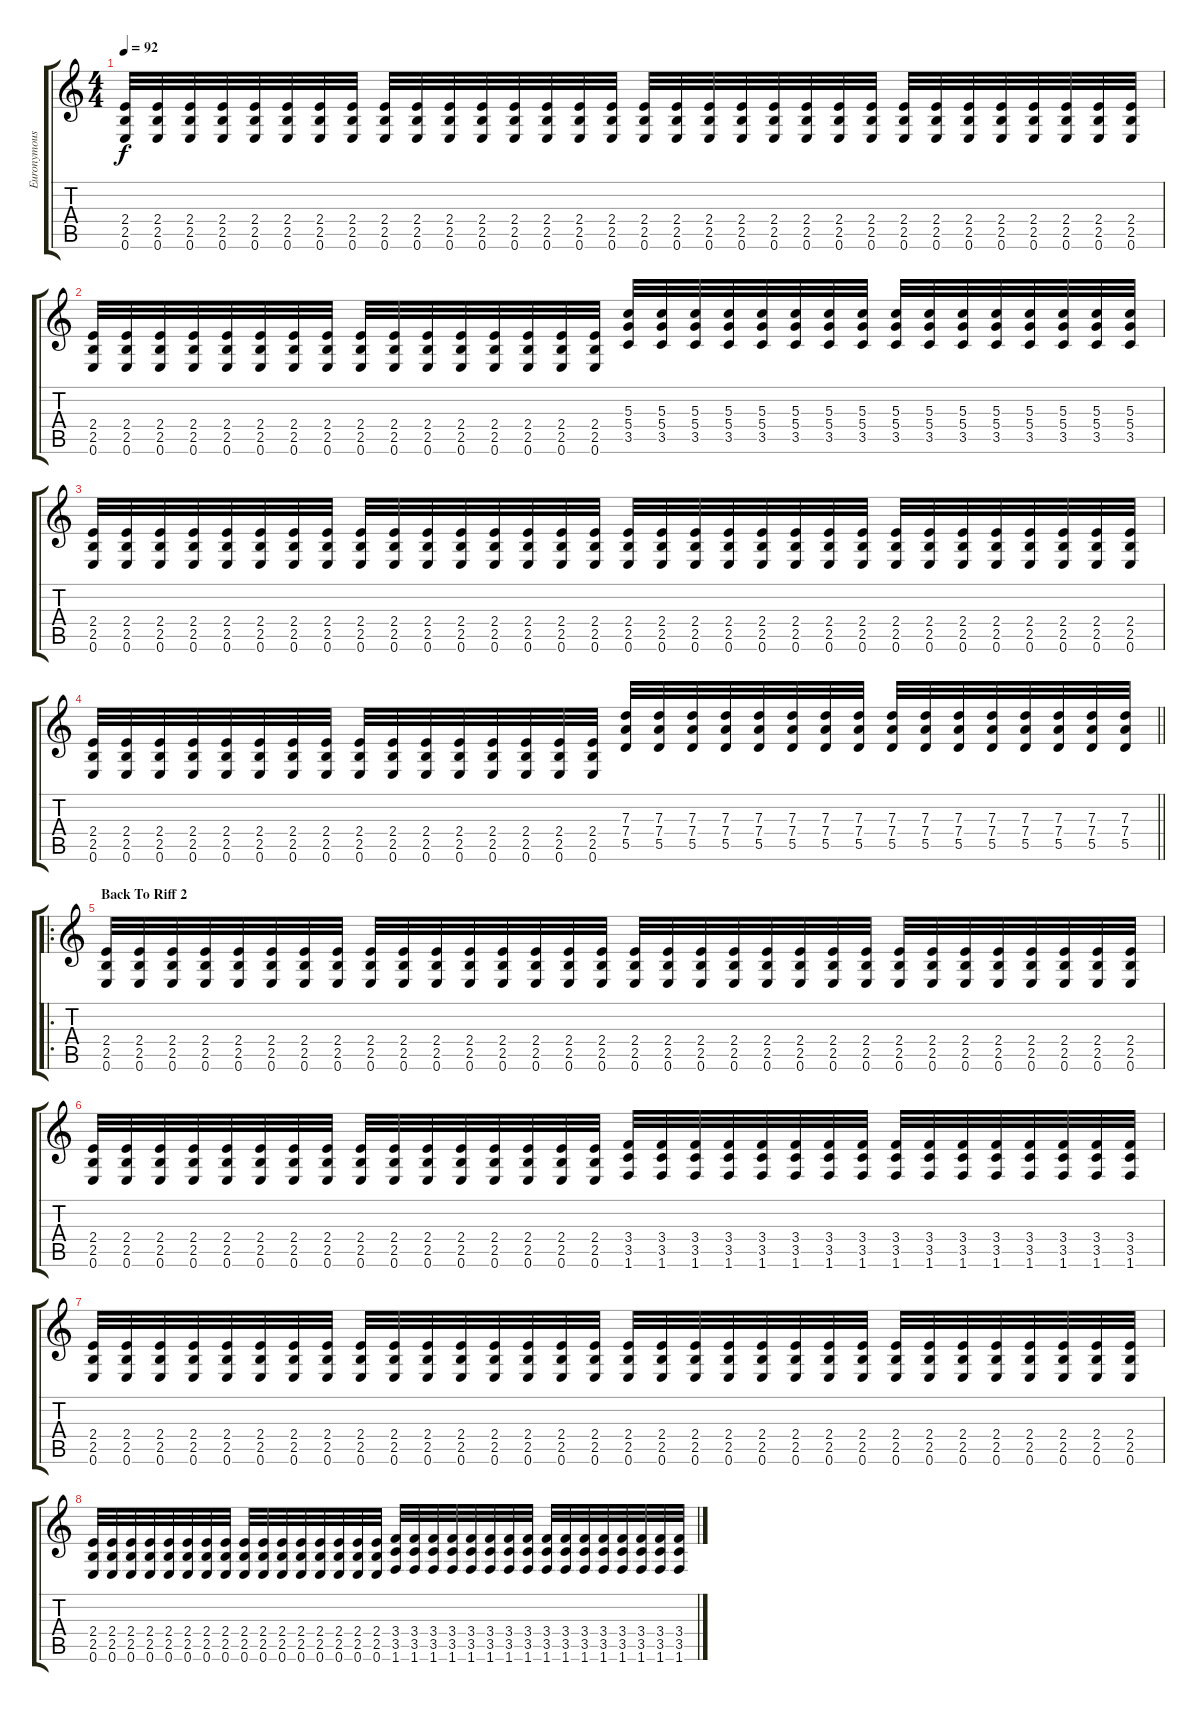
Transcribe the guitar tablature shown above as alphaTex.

\track ("Euronymous Rhythm" "Euronymous") {instrument distortionguitar}
\staff {score tabs}
\tuning (E4 B3 G3 D3 A2 E2) {hide}
\ts (4 4)
\tempo 92
\clef g2
\ks c
(2.4 2.5 0.6).32{dy f} (2.4 2.5 0.6).32 (2.4 2.5 0.6).32 (2.4 2.5 0.6).32 (2.4 2.5 0.6).32 (2.4 2.5 0.6).32 (2.4 2.5 0.6).32 (2.4 2.5 0.6).32 (2.4 2.5 0.6).32 (2.4 2.5 0.6).32 (2.4 2.5 0.6).32 (2.4 2.5 0.6).32 (2.4 2.5 0.6).32 (2.4 2.5 0.6).32 (2.4 2.5 0.6).32 (2.4 2.5 0.6).32 (2.4 2.5 0.6).32 (2.4 2.5 0.6).32 (2.4 2.5 0.6).32 (2.4 2.5 0.6).32 (2.4 2.5 0.6).32 (2.4 2.5 0.6).32 (2.4 2.5 0.6).32 (2.4 2.5 0.6).32 (2.4 2.5 0.6).32 (2.4 2.5 0.6).32 (2.4 2.5 0.6).32 (2.4 2.5 0.6).32 (2.4 2.5 0.6).32 (2.4 2.5 0.6).32 (2.4 2.5 0.6).32 (2.4 2.5 0.6).32 |
(2.4 2.5 0.6).32 (2.4 2.5 0.6).32 (2.4 2.5 0.6).32 (2.4 2.5 0.6).32 (2.4 2.5 0.6).32 (2.4 2.5 0.6).32 (2.4 2.5 0.6).32 (2.4 2.5 0.6).32 (2.4 2.5 0.6).32 (2.4 2.5 0.6).32 (2.4 2.5 0.6).32 (2.4 2.5 0.6).32 (2.4 2.5 0.6).32 (2.4 2.5 0.6).32 (2.4 2.5 0.6).32 (2.4 2.5 0.6).32 (5.3 5.4 3.5).32 (5.3 5.4 3.5).32 (5.3 5.4 3.5).32 (5.3 5.4 3.5).32 (5.3 5.4 3.5).32 (5.3 5.4 3.5).32 (5.3 5.4 3.5).32 (5.3 5.4 3.5).32 (5.3 5.4 3.5).32 (5.3 5.4 3.5).32 (5.3 5.4 3.5).32 (5.3 5.4 3.5).32 (5.3 5.4 3.5).32 (5.3 5.4 3.5).32 (5.3 5.4 3.5).32 (5.3 5.4 3.5).32 |
(2.4 2.5 0.6).32 (2.4 2.5 0.6).32 (2.4 2.5 0.6).32 (2.4 2.5 0.6).32 (2.4 2.5 0.6).32 (2.4 2.5 0.6).32 (2.4 2.5 0.6).32 (2.4 2.5 0.6).32 (2.4 2.5 0.6).32 (2.4 2.5 0.6).32 (2.4 2.5 0.6).32 (2.4 2.5 0.6).32 (2.4 2.5 0.6).32 (2.4 2.5 0.6).32 (2.4 2.5 0.6).32 (2.4 2.5 0.6).32 (2.4 2.5 0.6).32 (2.4 2.5 0.6).32 (2.4 2.5 0.6).32 (2.4 2.5 0.6).32 (2.4 2.5 0.6).32 (2.4 2.5 0.6).32 (2.4 2.5 0.6).32 (2.4 2.5 0.6).32 (2.4 2.5 0.6).32 (2.4 2.5 0.6).32 (2.4 2.5 0.6).32 (2.4 2.5 0.6).32 (2.4 2.5 0.6).32 (2.4 2.5 0.6).32 (2.4 2.5 0.6).32 (2.4 2.5 0.6).32 |
\barLineRight lightlight
(2.4 2.5 0.6).32 (2.4 2.5 0.6).32 (2.4 2.5 0.6).32 (2.4 2.5 0.6).32 (2.4 2.5 0.6).32 (2.4 2.5 0.6).32 (2.4 2.5 0.6).32 (2.4 2.5 0.6).32 (2.4 2.5 0.6).32 (2.4 2.5 0.6).32 (2.4 2.5 0.6).32 (2.4 2.5 0.6).32 (2.4 2.5 0.6).32 (2.4 2.5 0.6).32 (2.4 2.5 0.6).32 (2.4 2.5 0.6).32 (7.3 7.4 5.5).32 (7.3 7.4 5.5).32 (7.3 7.4 5.5).32 (7.3 7.4 5.5).32 (7.3 7.4 5.5).32 (7.3 7.4 5.5).32 (7.3 7.4 5.5).32 (7.3 7.4 5.5).32 (7.3 7.4 5.5).32 (7.3 7.4 5.5).32 (7.3 7.4 5.5).32 (7.3 7.4 5.5).32 (7.3 7.4 5.5).32 (7.3 7.4 5.5).32 (7.3 7.4 5.5).32 (7.3 7.4 5.5).32 |
\ro
\section ("" "Back To Riff 2")
(2.4 2.5 0.6).32 (2.4 2.5 0.6).32 (2.4 2.5 0.6).32 (2.4 2.5 0.6).32 (2.4 2.5 0.6).32 (2.4 2.5 0.6).32 (2.4 2.5 0.6).32 (2.4 2.5 0.6).32 (2.4 2.5 0.6).32 (2.4 2.5 0.6).32 (2.4 2.5 0.6).32 (2.4 2.5 0.6).32 (2.4 2.5 0.6).32 (2.4 2.5 0.6).32 (2.4 2.5 0.6).32 (2.4 2.5 0.6).32 (2.4 2.5 0.6).32 (2.4 2.5 0.6).32 (2.4 2.5 0.6).32 (2.4 2.5 0.6).32 (2.4 2.5 0.6).32 (2.4 2.5 0.6).32 (2.4 2.5 0.6).32 (2.4 2.5 0.6).32 (2.4 2.5 0.6).32 (2.4 2.5 0.6).32 (2.4 2.5 0.6).32 (2.4 2.5 0.6).32 (2.4 2.5 0.6).32 (2.4 2.5 0.6).32 (2.4 2.5 0.6).32 (2.4 2.5 0.6).32 |
(2.4 2.5 0.6).32 (2.4 2.5 0.6).32 (2.4 2.5 0.6).32 (2.4 2.5 0.6).32 (2.4 2.5 0.6).32 (2.4 2.5 0.6).32 (2.4 2.5 0.6).32 (2.4 2.5 0.6).32 (2.4 2.5 0.6).32 (2.4 2.5 0.6).32 (2.4 2.5 0.6).32 (2.4 2.5 0.6).32 (2.4 2.5 0.6).32 (2.4 2.5 0.6).32 (2.4 2.5 0.6).32 (2.4 2.5 0.6).32 (3.4 3.5 1.6).32 (3.4 3.5 1.6).32 (3.4 3.5 1.6).32 (3.4 3.5 1.6).32 (3.4 3.5 1.6).32 (3.4 3.5 1.6).32 (3.4 3.5 1.6).32 (3.4 3.5 1.6).32 (3.4 3.5 1.6).32 (3.4 3.5 1.6).32 (3.4 3.5 1.6).32 (3.4 3.5 1.6).32 (3.4 3.5 1.6).32 (3.4 3.5 1.6).32 (3.4 3.5 1.6).32 (3.4 3.5 1.6).32 |
(2.4 2.5 0.6).32 (2.4 2.5 0.6).32 (2.4 2.5 0.6).32 (2.4 2.5 0.6).32 (2.4 2.5 0.6).32 (2.4 2.5 0.6).32 (2.4 2.5 0.6).32 (2.4 2.5 0.6).32 (2.4 2.5 0.6).32 (2.4 2.5 0.6).32 (2.4 2.5 0.6).32 (2.4 2.5 0.6).32 (2.4 2.5 0.6).32 (2.4 2.5 0.6).32 (2.4 2.5 0.6).32 (2.4 2.5 0.6).32 (2.4 2.5 0.6).32 (2.4 2.5 0.6).32 (2.4 2.5 0.6).32 (2.4 2.5 0.6).32 (2.4 2.5 0.6).32 (2.4 2.5 0.6).32 (2.4 2.5 0.6).32 (2.4 2.5 0.6).32 (2.4 2.5 0.6).32 (2.4 2.5 0.6).32 (2.4 2.5 0.6).32 (2.4 2.5 0.6).32 (2.4 2.5 0.6).32 (2.4 2.5 0.6).32 (2.4 2.5 0.6).32 (2.4 2.5 0.6).32 |
(2.4 2.5 0.6).32 (2.4 2.5 0.6).32 (2.4 2.5 0.6).32 (2.4 2.5 0.6).32 (2.4 2.5 0.6).32 (2.4 2.5 0.6).32 (2.4 2.5 0.6).32 (2.4 2.5 0.6).32 (2.4 2.5 0.6).32 (2.4 2.5 0.6).32 (2.4 2.5 0.6).32 (2.4 2.5 0.6).32 (2.4 2.5 0.6).32 (2.4 2.5 0.6).32 (2.4 2.5 0.6).32 (2.4 2.5 0.6).32 (3.4 3.5 1.6).32 (3.4 3.5 1.6).32 (3.4 3.5 1.6).32 (3.4 3.5 1.6).32 (3.4 3.5 1.6).32 (3.4 3.5 1.6).32 (3.4 3.5 1.6).32 (3.4 3.5 1.6).32 (3.4 3.5 1.6).32 (3.4 3.5 1.6).32 (3.4 3.5 1.6).32 (3.4 3.5 1.6).32 (3.4 3.5 1.6).32 (3.4 3.5 1.6).32 (3.4 3.5 1.6).32 (3.4 3.5 1.6).32
